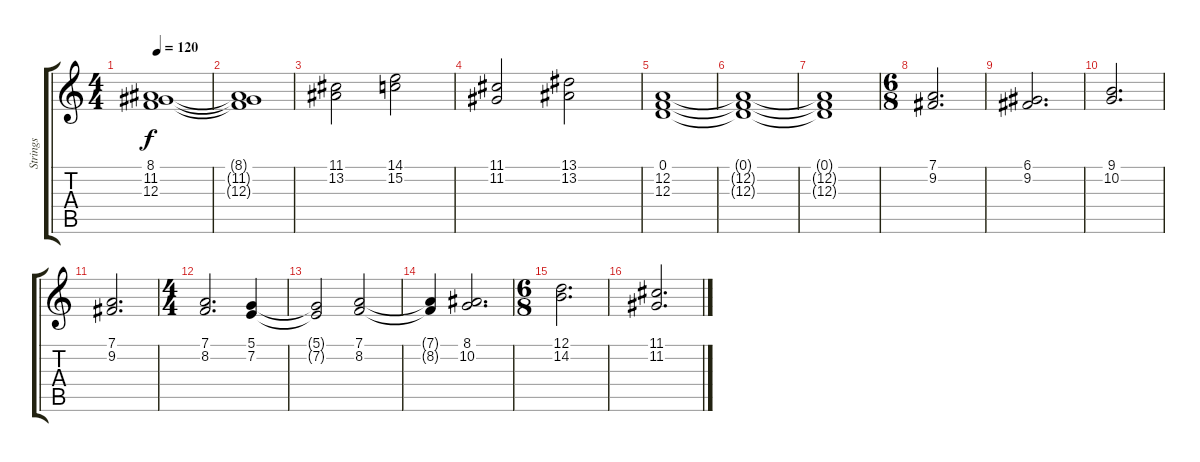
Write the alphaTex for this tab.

\track ("Strings" "Strings") {instrument synthstrings1}
\staff {score tabs}
\tuning (D4 A3 F3 C3 G2 D2) {hide}
\ts (4 4)
\tempo 120
\clef g2
\ks c
(8.1 11.2 12.3).1{dy f} |
(8.1{t} 11.2{t} 12.3{t}).1 |
(11.1 13.2).2 (14.1 15.2).2 |
(11.1 11.2).2 (13.1 13.2).2 |
(0.1 12.2 12.3).1 |
(0.1{t} 12.2{t} 12.3{t}).1 |
(0.1{t} 12.2{t} 12.3{t}).1 |
\ts (6 8)
(7.1 9.2).2{d} |
(6.1 9.2).2{d} |
(9.1 10.2).2{d} |
(7.1 9.2).2{d} |
\ts (4 4)
(7.1 8.2).2{d} (5.1 7.2).4 |
(5.1{t} 7.2{t}).2 (7.1 8.2).2 |
(7.1{t} 8.2{t}).4 (8.1 10.2).2{d} |
\ts (6 8)
(12.1 14.2).2{d} |
(11.1 11.2).2{d}
